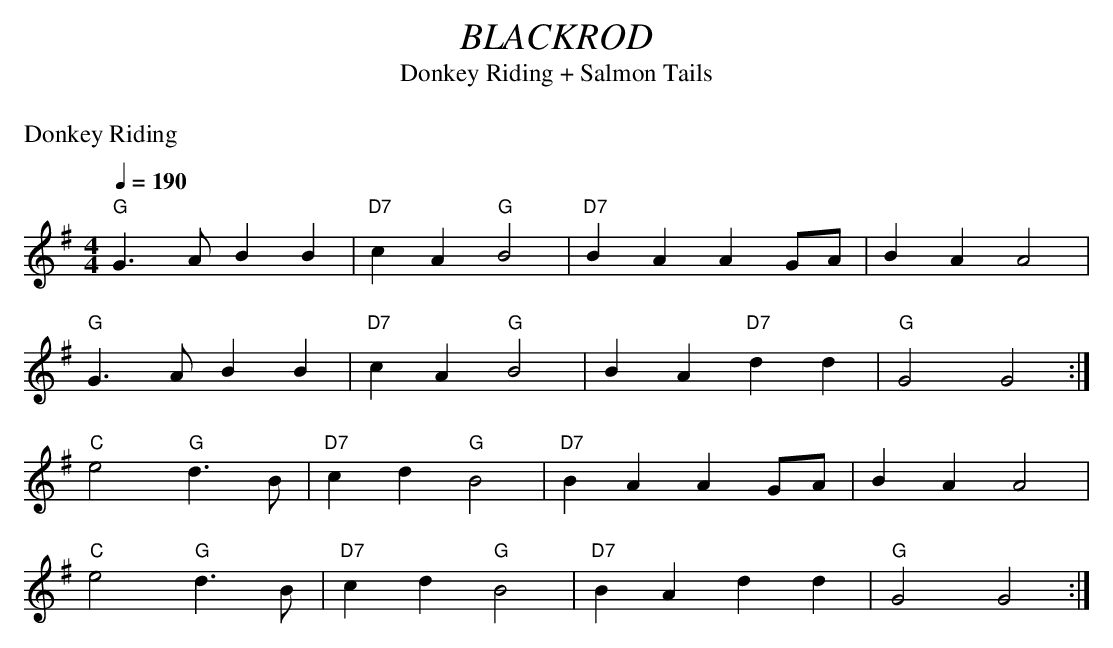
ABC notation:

X:1
T:BLACKROD
T:
T:Donkey Riding + Salmon Tails
T:
Q:1/4=190
M:4/4
L:1/8
K:G
%%text
%%text Donkey Riding
%%text
"G"G3A B2B2|"D7"c2A2"G"B4|"D7"B2A2 A2GA|B2A2 A4|
"G"G3A B2B2|"D7"c2A2"G"B4|B2A2"D7"d2d2|"G"G4G4:|
"C"e4"G"d3B|"D7"c2d2"G"B4|"D7"B2A2 A2GA|B2A2 A4|
"C"e4"G"d3B|"D7"c2d2"G"B4|"D7"B2A2 d2d2|"G"G4G4:|
